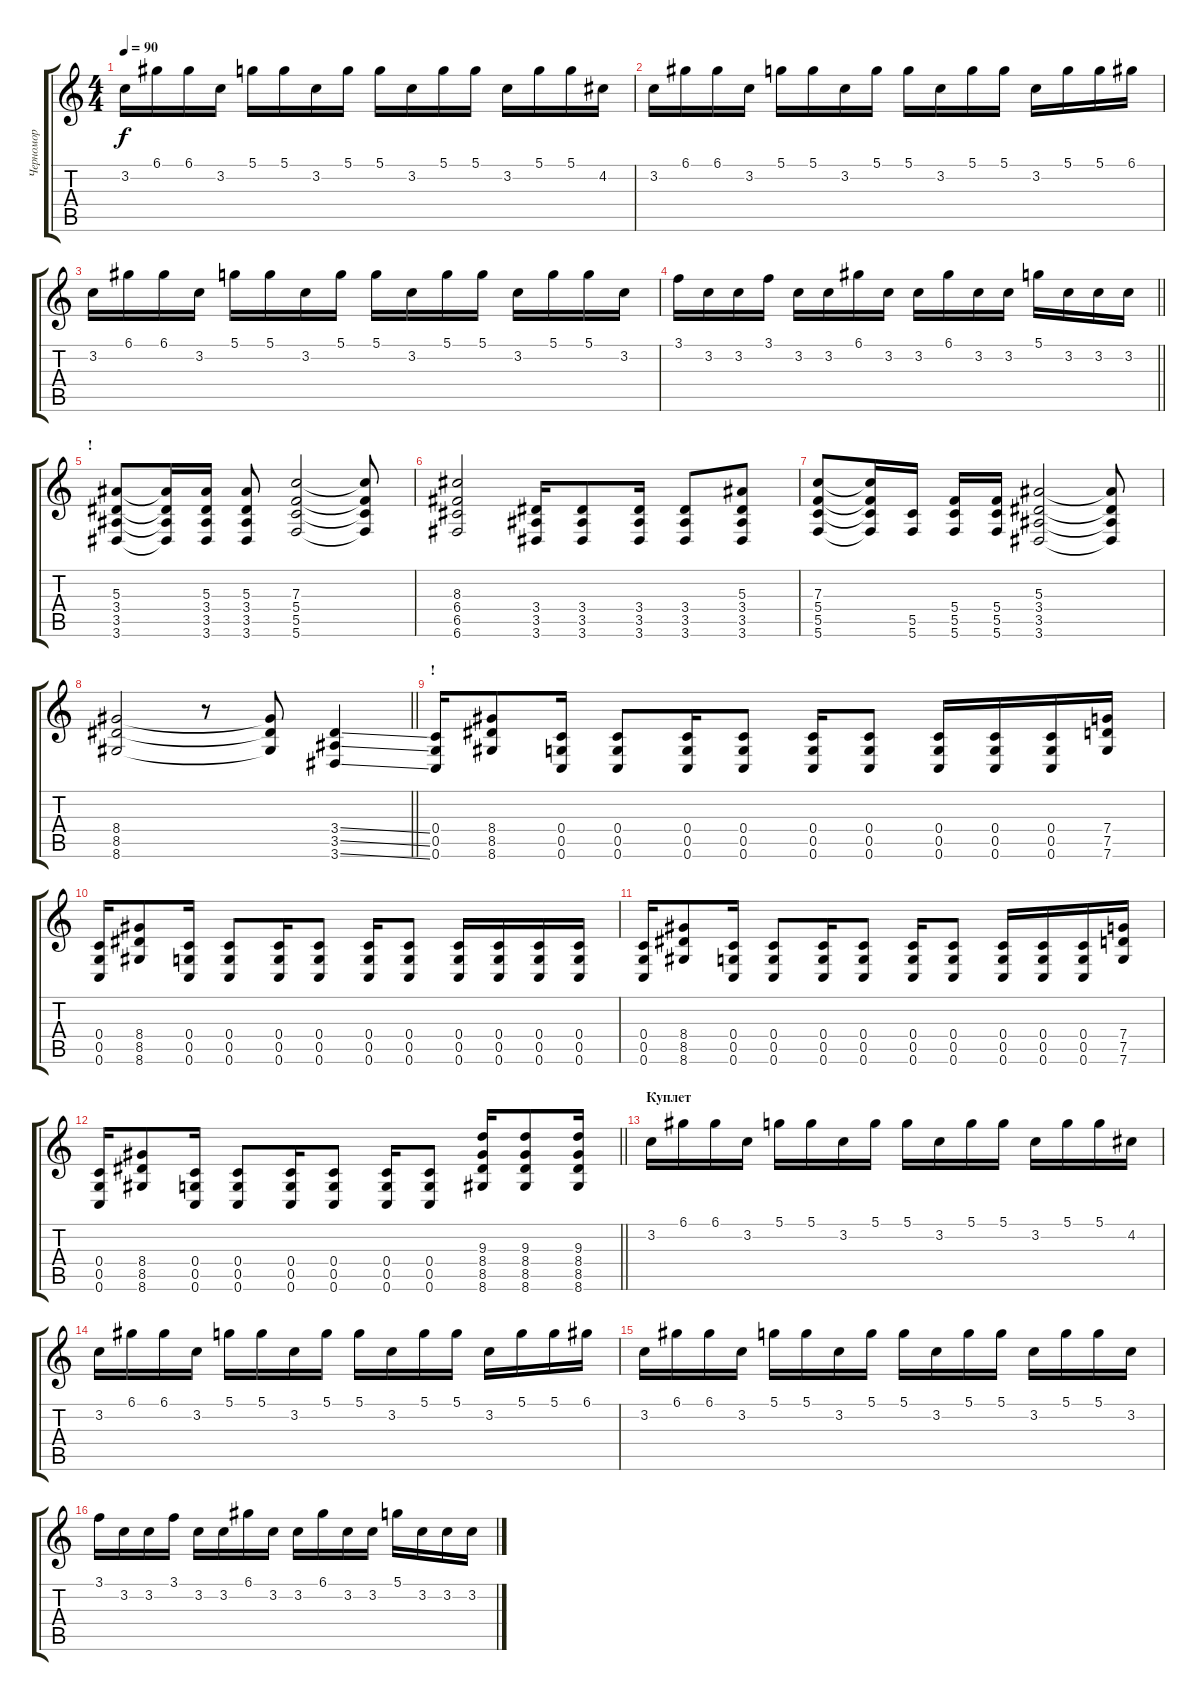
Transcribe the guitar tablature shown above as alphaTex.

\track ("Черномор" "Черномор") {instrument distortionguitar}
\staff {score tabs}
\tuning (D4 A3 F3 C3 G2 C2) {hide}
\ts (4 4)
\tempo 90
\clef g2
\ks c
3.2.16{dy f} 6.1.16 6.1.16 3.2.16 5.1.16 5.1.16 3.2.16 5.1.16 5.1.16 3.2.16 5.1.16 5.1.16 3.2.16 5.1.16 5.1.16 4.2.16 |
3.2.16 6.1.16 6.1.16 3.2.16 5.1.16 5.1.16 3.2.16 5.1.16 5.1.16 3.2.16 5.1.16 5.1.16 3.2.16 5.1.16 5.1.16 6.1.16 |
3.2.16 6.1.16 6.1.16 3.2.16 5.1.16 5.1.16 3.2.16 5.1.16 5.1.16 3.2.16 5.1.16 5.1.16 3.2.16 5.1.16 5.1.16 3.2.16 |
\barLineRight lightlight
3.1.16 3.2.16 3.2.16 3.1.16 3.2.16 3.2.16 6.1.16 3.2.16 3.2.16 6.1.16 3.2.16 3.2.16 5.1.16 3.2.16 3.2.16 3.2.16 |
\section ("" "!")
(5.3 3.4 3.5 3.6).8 (5.3{t} 3.4{t} 3.5{t} 3.6{t}).16 (5.3 3.4 3.5 3.6).16 (5.3 3.4 3.5 3.6).8 (7.3 5.4 5.5 5.6).2 (7.3{t} 5.4{t} 5.5{t} 5.6{t}).8 |
(8.3 6.4 6.5 6.6).2 (3.4 3.5 3.6).16 (3.4 3.5 3.6).8 (3.4 3.5 3.6).16 (3.4 3.5 3.6).8 (5.3 3.4 3.5 3.6).8 |
(7.3 5.4 5.5 5.6).8 (7.3{t} 5.4{t} 5.5{t} 5.6{t}).16 (5.5 5.6).16 (5.4 5.5 5.6).16 (5.4 5.5 5.6).16 (5.3 3.4 3.5 3.6).2 (5.3{t} 3.4{t} 3.5{t} 3.6{t}).8 |
\barLineRight lightlight
(8.4 8.5 8.6).2 r.8 (8.4{t} 8.5{t} 8.6{t}).8 (3.4{ss} 3.5{ss} 3.6{ss}).4 |
\section ("" "!")
(0.4 0.5 0.6).16 (8.4 8.5 8.6).8 (0.4 0.5 0.6).16 (0.4 0.5 0.6).8 (0.4 0.5 0.6).16 (0.4 0.5 0.6).8 (0.4 0.5 0.6).16 (0.4 0.5 0.6).8 (0.4 0.5 0.6).16 (0.4 0.5 0.6).16 (0.4 0.5 0.6).16 (7.4 7.5 7.6).16 |
(0.4 0.5 0.6).16 (8.4 8.5 8.6).8 (0.4 0.5 0.6).16 (0.4 0.5 0.6).8 (0.4 0.5 0.6).16 (0.4 0.5 0.6).8 (0.4 0.5 0.6).16 (0.4 0.5 0.6).8 (0.4 0.5 0.6).16 (0.4 0.5 0.6).16 (0.4 0.5 0.6).16 (0.4 0.5 0.6).16 |
(0.4 0.5 0.6).16 (8.4 8.5 8.6).8 (0.4 0.5 0.6).16 (0.4 0.5 0.6).8 (0.4 0.5 0.6).16 (0.4 0.5 0.6).8 (0.4 0.5 0.6).16 (0.4 0.5 0.6).8 (0.4 0.5 0.6).16 (0.4 0.5 0.6).16 (0.4 0.5 0.6).16 (7.4 7.5 7.6).16 |
\barLineRight lightlight
(0.4 0.5 0.6).16 (8.4 8.5 8.6).8 (0.4 0.5 0.6).16 (0.4 0.5 0.6).8 (0.4 0.5 0.6).16 (0.4 0.5 0.6).8 (0.4 0.5 0.6).16 (0.4 0.5 0.6).8 (9.3 8.4 8.5 8.6).16 (9.3 8.4 8.5 8.6).8 (9.3 8.4 8.5 8.6).16 |
\section ("" "Куплет")
3.2.16 6.1.16 6.1.16 3.2.16 5.1.16 5.1.16 3.2.16 5.1.16 5.1.16 3.2.16 5.1.16 5.1.16 3.2.16 5.1.16 5.1.16 4.2.16 |
3.2.16 6.1.16 6.1.16 3.2.16 5.1.16 5.1.16 3.2.16 5.1.16 5.1.16 3.2.16 5.1.16 5.1.16 3.2.16 5.1.16 5.1.16 6.1.16 |
3.2.16 6.1.16 6.1.16 3.2.16 5.1.16 5.1.16 3.2.16 5.1.16 5.1.16 3.2.16 5.1.16 5.1.16 3.2.16 5.1.16 5.1.16 3.2.16 |
3.1.16 3.2.16 3.2.16 3.1.16 3.2.16 3.2.16 6.1.16 3.2.16 3.2.16 6.1.16 3.2.16 3.2.16 5.1.16 3.2.16 3.2.16 3.2.16
